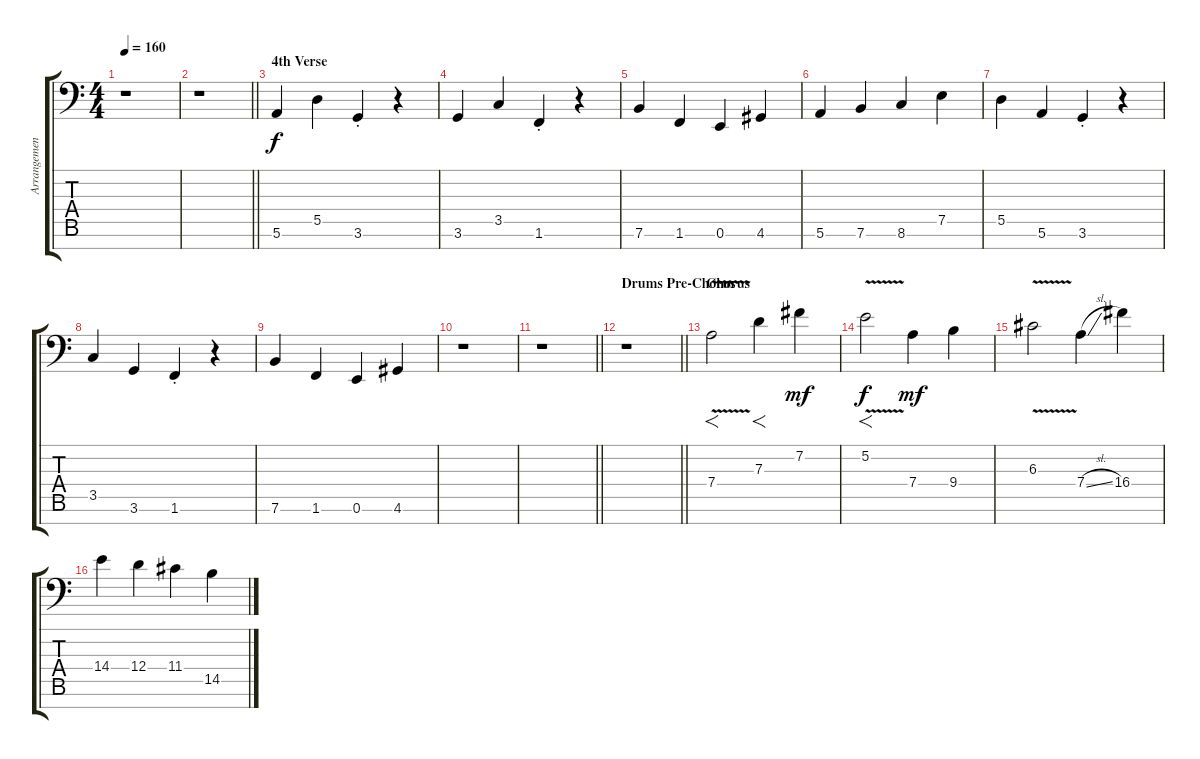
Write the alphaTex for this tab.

\track ("Arrangements" "Arrangemen") {instrument tubularbells}
\staff {score tabs}
\tuning (E4 B3 G3 D3 A2 E2 E1) {hide}
\ts (4 4)
\tempo 160
\clef f4
\ks c
r.1{dy f} |
\barLineRight lightlight
r.1 |
\section ("" "4th Verse")
5.6.4{volume 10 balance 12 instrument cello} 5.5.4 3.6{st}.4 r.4 |
3.6.4 3.5.4 1.6{st}.4 r.4 |
7.6.4 1.6.4 0.6.4 4.6.4 |
5.6.4 7.6.4 8.6.4 7.5.4 |
5.5.4 5.6.4 3.6{st}.4 r.4 |
3.5.4 3.6.4 1.6{st}.4 r.4 |
7.6.4 1.6.4 0.6.4 4.6.4 |
r.1 |
\barLineRight lightlight
r.1 |
\section ("" "Drums Pre-Chorus")
\barLineRight lightlight
r.1 |
\section ("" "Chorus")
7.4{v}.2{f volume 12} 7.3.4{f} 7.2.4{dy mf} |
5.2{v}.2{f dy f} 7.4.4{dy mf} 9.4.4 |
6.3{v}.2 7.4{sl}.4 16.4.4 |
14.4.4 12.4.4 11.4.4 14.5.4
